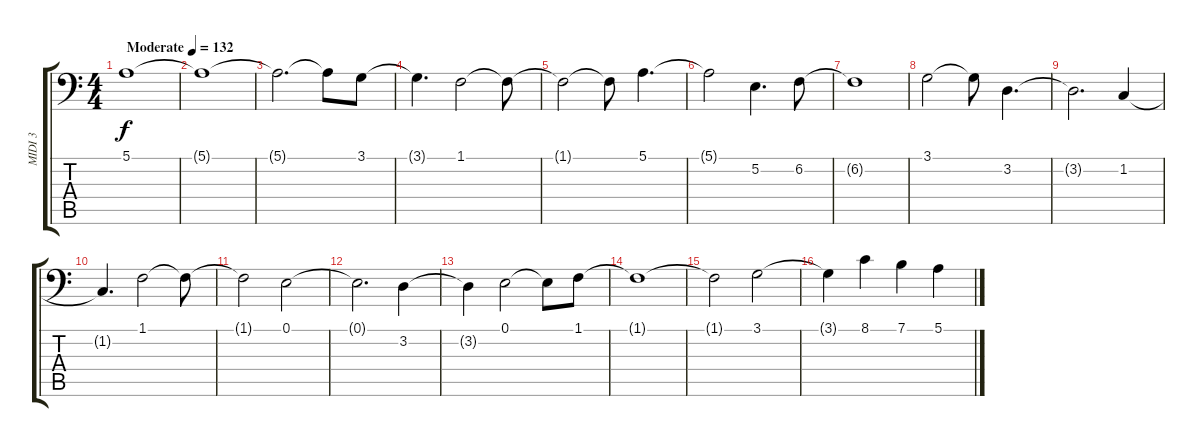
\track ("MIDI 3" "MIDI 3") {solo instrument synthstrings1}
\staff {score tabs}
\tuning (E3 B2 G2 D2 A1 E1) {hide}
\ts (4 4)
\tempo (132 "Moderate")
\clef f4
\ks c
5.1.1{dy f instrument synthstrings1} |
5.1{t}.1 |
5.1{t}.2{d} 5.1{t}.8 3.1.8 |
3.1{t}.4{d} 1.1.2 1.1{t}.8 |
1.1{t}.2 1.1{t}.8 5.1.4{d} |
5.1{t}.2 5.2.4{d} 6.2.8 |
6.2{t}.1 |
3.1.2 3.1{t}.8 3.2.4{d} |
3.2{t}.2{d} 1.2.4 |
1.2{t}.4{d} 1.1.2 1.1{t}.8 |
1.1{t}.2 0.1.2 |
0.1{t}.2{d} 3.2.4 |
3.2{t}.4 0.1.2 0.1{t}.8 1.1.8 |
1.1{t}.1 |
1.1{t}.2 3.1.2 |
3.1{t}.4 8.1.4 7.1.4 5.1.4
